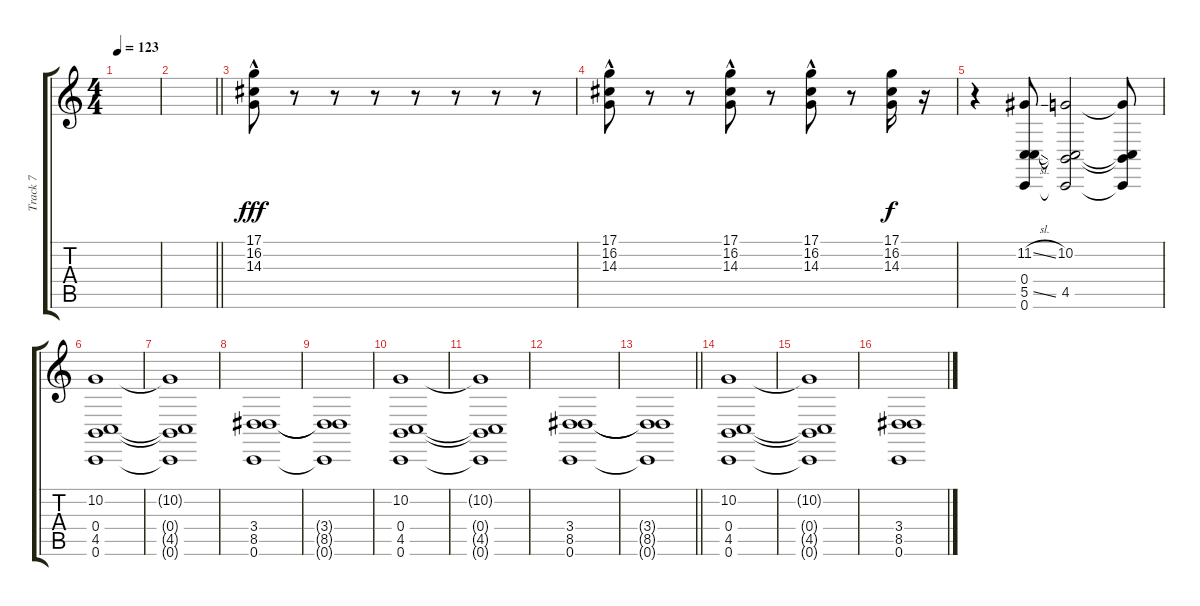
\track ("Track 7" "Track 7") {instrument pad2warm}
\staff {score tabs}
\tuning (D4 A3 F3 C3 G2 C2) {hide}
\ts (4 4)
\tempo 123
\clef g2
\ks c
|
\barLineRight lightlight
|
(17.1{hac} 16.2{hac} 14.3{hac}).8{dy fff instrument stringensemble1} r.8 r.8 r.8 r.8 r.8 r.8 r.8 |
(17.1{hac} 16.2{hac} 14.3{hac}).8{instrument stringensemble1} r.8 r.8 (17.1{hac} 16.2{hac} 14.3{hac}).8 r.8 (17.1{hac} 16.2{hac} 14.3{hac}).8 r.8 (17.1 16.2 14.3).16{dy f} r.16 |
r.4{instrument pad2warm} (11.2{sl} 0.4 5.5{sl} 0.6).8 (10.2 0.4{t} 4.5 0.6{t}).2 (10.2{t} 0.4{t} 4.5{t} 0.6{t}).8 |
(10.2 0.4 4.5 0.6).1 |
(10.2{t} 0.4{t} 4.5{t} 0.6{t}).1 |
(3.4 8.5 0.6).1 |
(3.4{t} 8.5{t} 0.6{t}).1 |
(10.2 0.4 4.5 0.6).1 |
(10.2{t} 0.4{t} 4.5{t} 0.6{t}).1 |
(3.4 8.5 0.6).1 |
\barLineRight lightlight
(3.4{t} 8.5{t} 0.6{t}).1 |
(10.2 0.4 4.5 0.6).1 |
(10.2{t} 0.4{t} 4.5{t} 0.6{t}).1 |
(3.4 8.5 0.6).1
